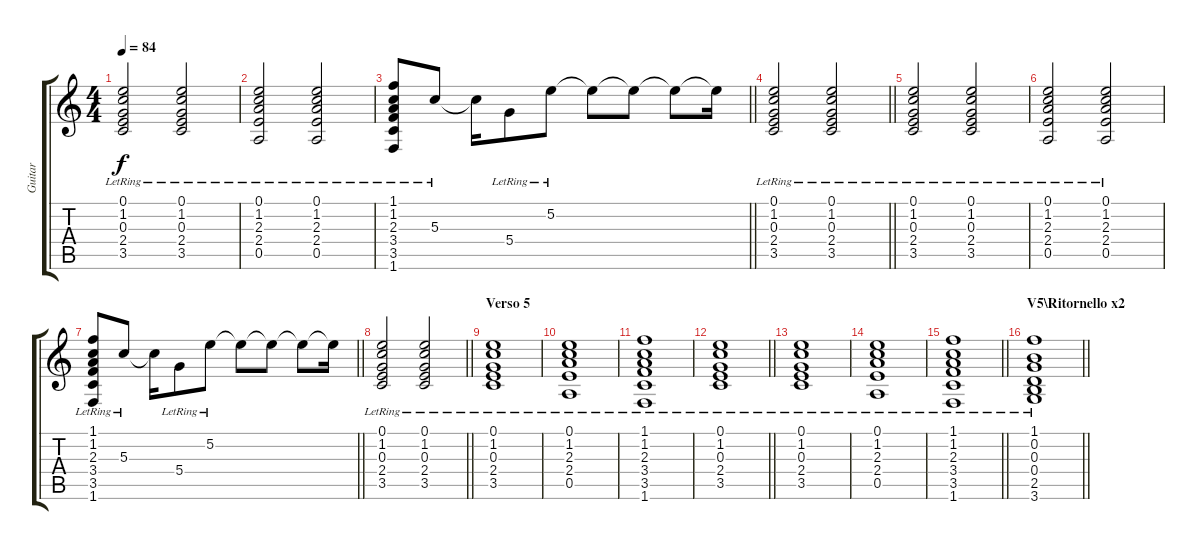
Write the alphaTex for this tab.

\track ("Guitar" "Guitar") {instrument electricguitarjazz}
\staff {score tabs}
\tuning (E4 B3 G3 D3 A2 E2) {hide}
\ts (4 4)
\tempo 84
\clef g2
\ks c
(0.1{lr} 1.2{lr} 0.3{lr} 2.4{lr} 3.5{lr}).2{dy f} (0.1{lr} 1.2{lr} 0.3{lr} 2.4{lr} 3.5{lr}).2 |
(0.1{lr} 1.2{lr} 2.3{lr} 2.4{lr} 0.5{lr}).2 (0.1{lr} 1.2{lr} 2.3{lr} 2.4{lr} 0.5{lr}).2 |
\barLineRight lightlight
(1.1{lr} 1.2{lr} 2.3{lr} 3.4{lr} 3.5{lr} 1.6{lr}).8 5.3{lr}.8{instrument electricguitarclean} 5.3{t}.16 5.4{lr}.8 5.2{lr}.8 5.2{t}.8 5.2{t}.8 5.2{t}.8 5.2{t}.16 |
\barLineRight lightlight
(0.1{lr} 1.2{lr} 0.3{lr} 2.4{lr} 3.5{lr}).2{instrument acousticguitarsteel} (0.1{lr} 1.2{lr} 0.3{lr} 2.4{lr} 3.5{lr}).2 |
(0.1{lr} 1.2{lr} 0.3{lr} 2.4{lr} 3.5{lr}).2 (0.1{lr} 1.2{lr} 0.3{lr} 2.4{lr} 3.5{lr}).2 |
(0.1{lr} 1.2{lr} 2.3{lr} 2.4{lr} 0.5{lr}).2 (0.1{lr} 1.2{lr} 2.3{lr} 2.4{lr} 0.5{lr}).2 |
\barLineRight lightlight
(1.1{lr} 1.2{lr} 2.3{lr} 3.4{lr} 3.5{lr} 1.6{lr}).8 5.3{lr}.8{instrument electricguitarclean} 5.3{t}.16 5.4{lr}.8 5.2{lr}.8 5.2{t}.8 5.2{t}.8 5.2{t}.8 5.2{t}.16 |
\barLineRight lightlight
(0.1{lr} 1.2{lr} 0.3{lr} 2.4{lr} 3.5{lr}).2{instrument acousticguitarsteel} (0.1{lr} 1.2{lr} 0.3{lr} 2.4{lr} 3.5{lr}).2 |
\section ("" "Verso 5")
(0.1{lr} 1.2{lr} 0.3{lr} 2.4{lr} 3.5{lr}).1{instrument acousticguitarsteel} |
(0.1{lr} 1.2{lr} 2.3{lr} 2.4{lr} 0.5{lr}).1 |
(1.1{lr} 1.2{lr} 2.3{lr} 3.4{lr} 3.5{lr} 1.6{lr}).1 |
\barLineRight lightlight
(0.1{lr} 1.2{lr} 0.3{lr} 2.4{lr} 3.5{lr}).1 |
(0.1{lr} 1.2{lr} 0.3{lr} 2.4{lr} 3.5{lr}).1 |
(0.1{lr} 1.2{lr} 2.3{lr} 2.4{lr} 0.5{lr}).1 |
\barLineRight lightlight
(1.1{lr} 1.2{lr} 2.3{lr} 3.4{lr} 3.5{lr} 1.6{lr}).1 |
\section ("" "V5\\Ritornello x2")
\barLineRight lightlight
(1.1{lr} 0.2{lr} 0.3{lr} 0.4{lr} 2.5{lr} 3.6{lr}).1
